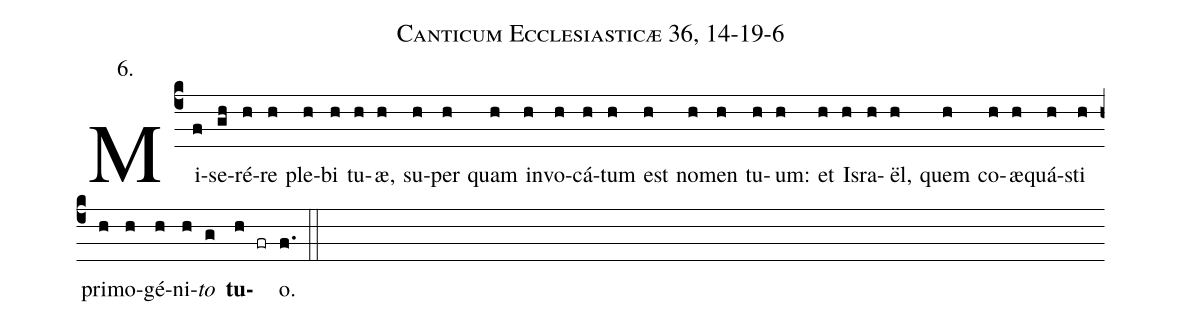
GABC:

name: Canticum Ecclesiasticæ 36, 14-19-6;
annotation: 6.;
%%
(c4)Mi(f)se(gh)ré(h)re(h) ple(h)bi(h) tu(h)æ,(h) su(h)per(h) quam(h) in(h)vo(h)cá(h)tum(h) est(h) no(h)men(h) tu(h)um:(h) et(h) Is(h)ra(h)ël,(h) quem(h) co(h)æ(h)quá(h)sti(h) pri(h)mo(h)gé(h)ni(h)<i>to</i>(g) <b>tu</b>(h fr)o.(f.) (::)


%E(h) u(h) o(f) u(gh) a(g) e.(f.) (::)
